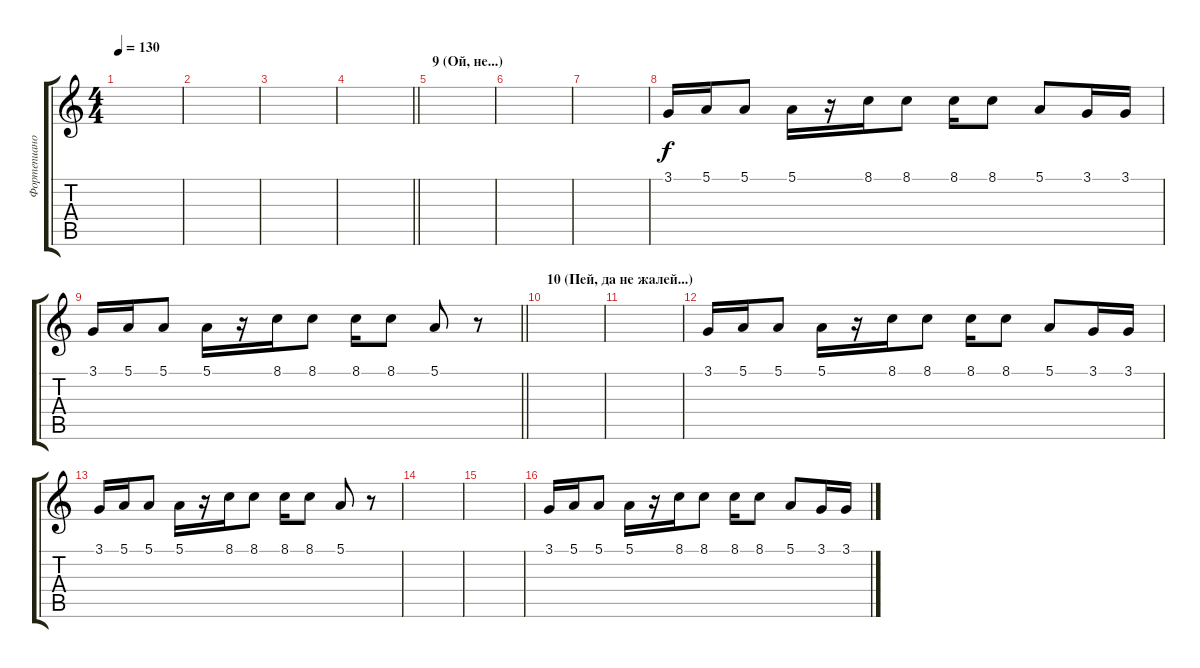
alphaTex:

\track ("Фортепиано 2" "Фортепиано") {instrument electricgrandpiano}
\staff {score tabs}
\tuning (E4 B3 G3 D3 A2 E2) {hide}
\ts (4 4)
\tempo 130
\clef g2
\ks c
|
|
|
\barLineRight lightlight
|
\section ("" "9 (Ой, не...)")
|
|
|
3.1.16 5.1.16 5.1.8 5.1.16 r.16 8.1.16 8.1.8 8.1.16 8.1.8 5.1.8 3.1.16 3.1.16 |
\barLineRight lightlight
3.1.16 5.1.16 5.1.8 5.1.16 r.16 8.1.16 8.1.8 8.1.16 8.1.8 5.1.8 r.8 |
\section ("" "10 (Пей, да не жалей...)")
|
|
3.1.16 5.1.16 5.1.8 5.1.16 r.16 8.1.16 8.1.8 8.1.16 8.1.8 5.1.8 3.1.16 3.1.16 |
3.1.16 5.1.16 5.1.8 5.1.16 r.16 8.1.16 8.1.8 8.1.16 8.1.8 5.1.8 r.8 |
|
|
3.1.16 5.1.16 5.1.8 5.1.16 r.16 8.1.16 8.1.8 8.1.16 8.1.8 5.1.8 3.1.16 3.1.16
